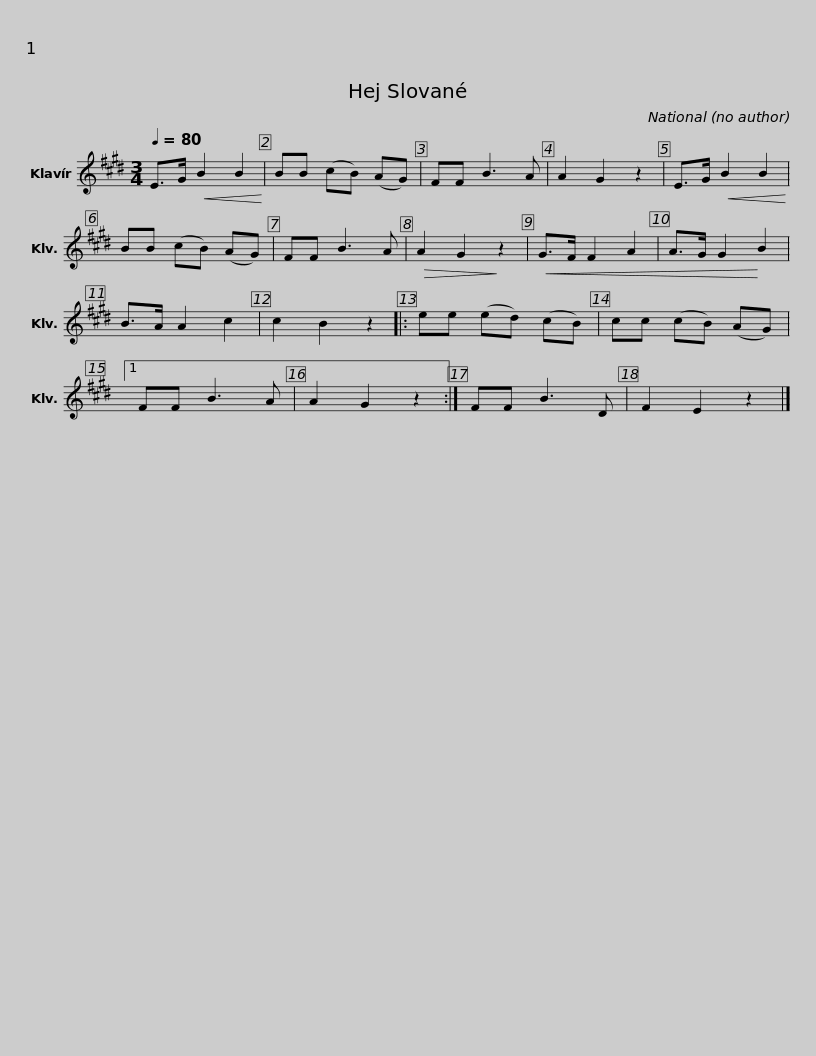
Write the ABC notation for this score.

X:1
L:1/8
Q:1/4=80
M:3/4
I:linebreak $
K:E
V:1 treble
V:1
 E>G!<(! B2 B2!<)! | BB (cB) (AG) | FF B3 A | A2 G2 z2 | E>G!<(! B2 B2!<)! |$ %5
 BB (cB) (AG) | FF B3 A |!>(! A2 G2!>)! z2 |!<(! G>F F2 A2 | A>G G2!<)! B2 |$ %10
 B>A A2 c2 | c2 B2 z2 |: ee (ed) (cB) | cc (cB) (AG) |1 FF B3 A |$ %15
 A2 G2 z2 :| FF B3 D | F2 E2 z2 |] %18
